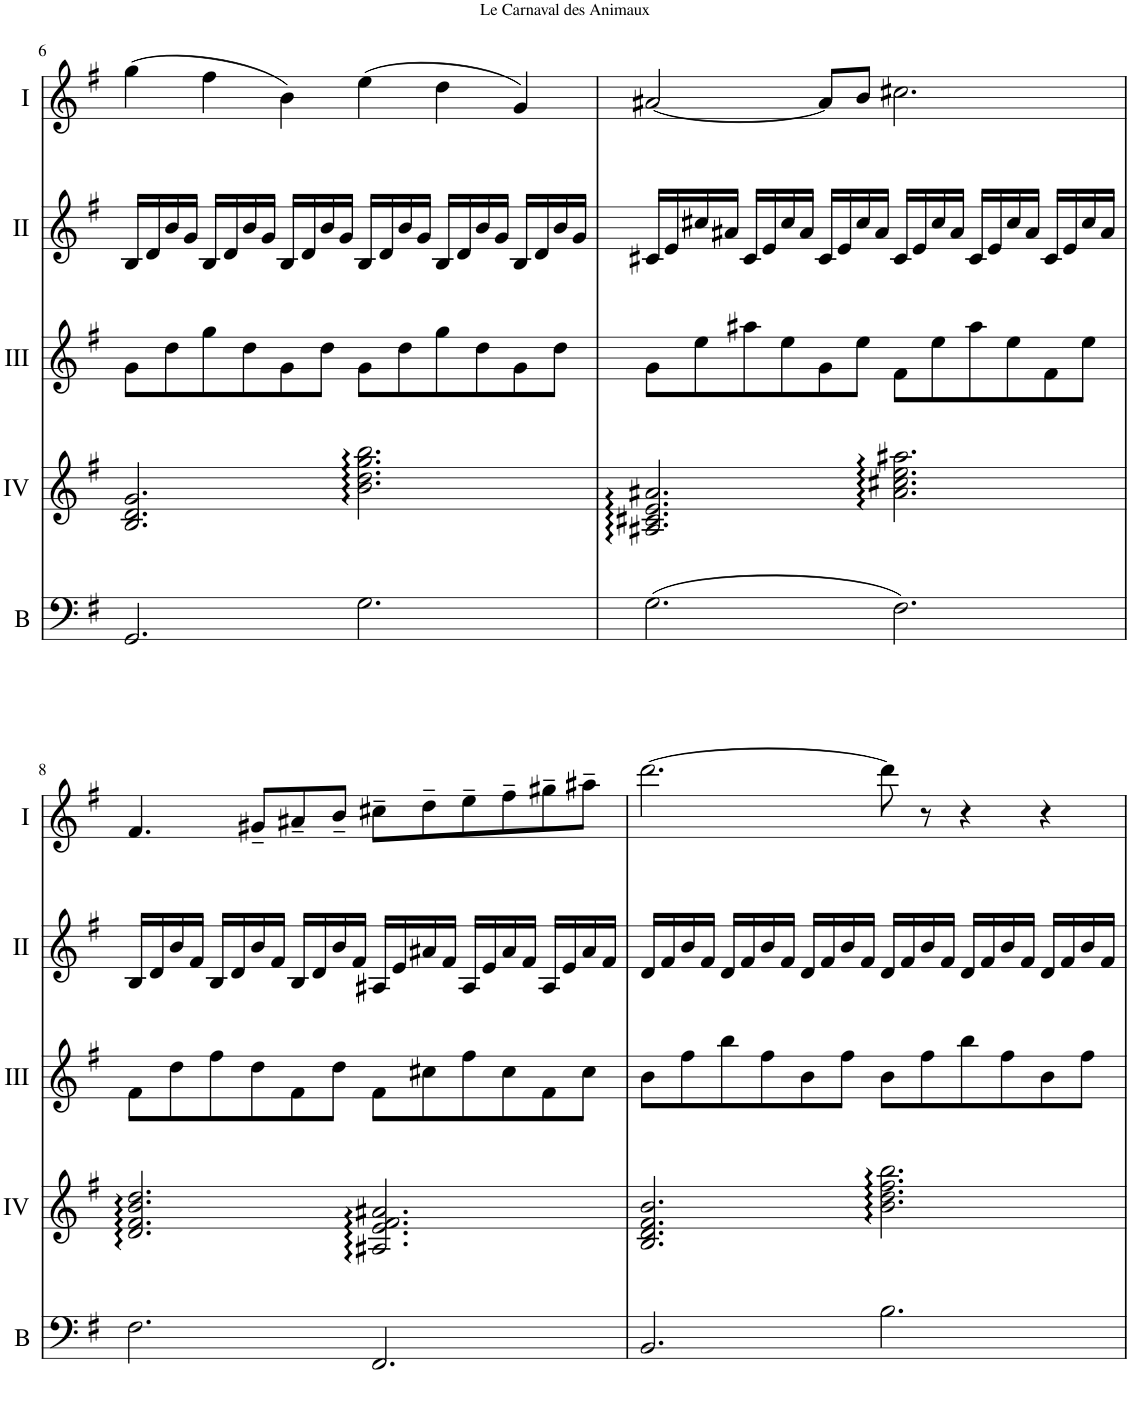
**kern	**kern	**kern	**kern	**kern
*part5	*part4	*part3	*part2	*part1
*staff5	*staff4	*staff3	*staff2	*staff1
*I"Basson	*I"Acc. 4	*I"Acc. 3	*I"Acc. 2	*I"Acc. 1
*I'B	*	*	*	*
!!LO:PB:g=z
*clefF4	*clefG2	*clefG2	*clefG2	*clefG2
*Trd7c12	*	*Trd7c12	*	*Trd7c12
*k[f#]	*k[f#]	*k[f#]	*k[f#]	*k[f#]
*M6/4	*M6/4	*M6/4	*M6/4	*M6/4
=6	=6	=6	=6	=6
2.GG/	2.B/ 2.d/ 2.g/	8g\L	16B/LL	(4gg\
.	.	.	16d/	.
.	.	8dd\	16b/	.
.	.	.	16g/JJ	.
.	.	8gg\	16B/LL	4ff#\
.	.	.	16d/	.
.	.	8dd\	16b/	.
.	.	.	16g/JJ	.
.	.	8g\	16B/LL	4b\)
.	.	.	16d/	.
.	.	8dd\J	16b/	.
.	.	.	16g/JJ	.
2.G\	2.b\ 2.dd\ 2.gg\ 2.bb\	8g\L	16B/LL	(4ee\
.	.	.	16d/	.
.	.	8dd\	16b/	.
.	.	.	16g/JJ	.
.	.	8gg\	16B/LL	4dd\
.	.	.	16d/	.
.	.	8dd\	16b/	.
.	.	.	16g/JJ	.
.	.	8g\	16B/LL	4g/)
.	.	.	16d/	.
.	.	8dd\J	16b/	.
.	.	.	16g/JJ	.
=7	=7	=7	=7	=7
(2.G\	2.A#X/ 2.c#X/ 2.e/ 2.a#X/	8g\L	16c#X/LL	[2a#X/
.	.	.	16e/	.
.	.	8ee\	16cc#X/	.
.	.	.	16a#X/JJ	.
.	.	8aa#X\	16c#/LL	.
.	.	.	16e/	.
.	.	8ee\	16cc#/	.
.	.	.	16a#/JJ	.
.	.	8g\	16c#/LL	8a#/L]
.	.	.	16e/	.
.	.	8ee\J	16cc#/	8b/J
.	.	.	16a#/JJ	.
2.F#\)	2.a#\ 2.cc#X\ 2.ee\ 2.aa#X\	8f#\L	16c#/LL	2.cc#X\
.	.	.	16e/	.
.	.	8ee\	16cc#/	.
.	.	.	16a#/JJ	.
.	.	8aa#\	16c#/LL	.
.	.	.	16e/	.
.	.	8ee\	16cc#/	.
.	.	.	16a#/JJ	.
.	.	8f#\	16c#/LL	.
.	.	.	16e/	.
.	.	8ee\J	16cc#/	.
.	.	.	16a#/JJ	.
!!LO:LB:g=z
=8	=8	=8	=8	=8
2.F#\	2.d/ 2.f#/ 2.b/ 2.dd/	8f#\L	16B/LL	4.f#/
.	.	.	16d/	.
.	.	8dd\	16b/	.
.	.	.	16f#/JJ	.
.	.	8ff#\	16B/LL	.
.	.	.	16d/	.
.	.	8dd\	16b/	8g#X~/L
.	.	.	16f#/JJ	.
.	.	8f#\	16B/LL	8a#X~/
.	.	.	16d/	.
.	.	8dd\J	16b/	8b~/J
.	.	.	16f#/JJ	.
2.FF#/	2.A#X/ 2.e/ 2.f#/ 2.a#X/	8f#\L	16A#X/LL	8cc#X~\L
.	.	.	16e/	.
.	.	8cc#X\	16a#X/	8dd~\
.	.	.	16f#/JJ	.
.	.	8ff#\	16A#/LL	8ee~\
.	.	.	16e/	.
.	.	8cc#\	16a#/	8ff#~\
.	.	.	16f#/JJ	.
.	.	8f#\	16A#/LL	8gg#X~\
.	.	.	16e/	.
.	.	8cc#\J	16a#/	8aa#X~\J
.	.	.	16f#/JJ	.
=9	=9	=9	=9	=9
2.BB/	2.B/ 2.d/ 2.f#/ 2.b/	8b\L	16d/LL	[2.ddd\
.	.	.	16f#/	.
.	.	8ff#\	16b/	.
.	.	.	16f#/JJ	.
.	.	8bb\	16d/LL	.
.	.	.	16f#/	.
.	.	8ff#\	16b/	.
.	.	.	16f#/JJ	.
.	.	8b\	16d/LL	.
.	.	.	16f#/	.
.	.	8ff#\J	16b/	.
.	.	.	16f#/JJ	.
2.B\	2.b\ 2.dd\ 2.ff#\ 2.bb\	8b\L	16d/LL	8ddd\]
.	.	.	16f#/	.
.	.	8ff#\	16b/	8r
.	.	.	16f#/JJ	.
.	.	8bb\	16d/LL	4r
.	.	.	16f#/	.
.	.	8ff#\	16b/	.
.	.	.	16f#/JJ	.
.	.	8b\	16d/LL	4r
.	.	.	16f#/	.
.	.	8ff#\J	16b/	.
.	.	.	16f#/JJ	.
=	=	=	=	=
*-	*-	*-	*-	*-
